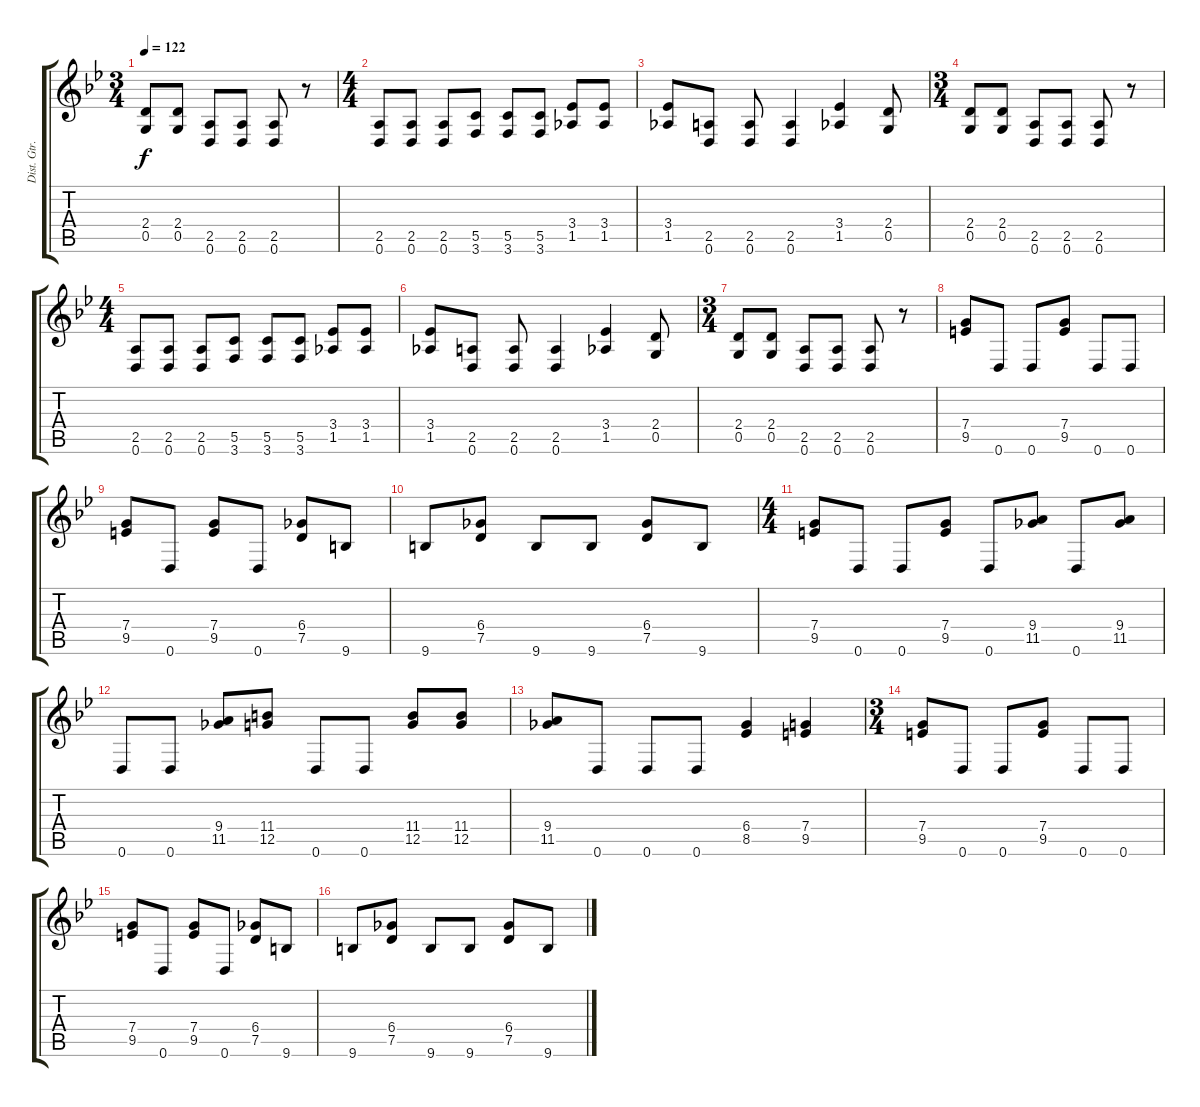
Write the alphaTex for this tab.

\track ("Dist. Gtr.1" "Dist. Gtr.") {instrument distortionguitar}
\staff {score tabs}
\tuning (D4 A3 F3 C3 G2 D2) {hide}
\ts (3 4)
\tempo 122
\clef g2
\ks bb
(2.4 0.5).8{dy f} (2.4 0.5).8 (2.5 0.6).8 (2.5 0.6).8 (2.5 0.6).8 r.8 |
\ts (4 4)
(2.5 0.6).8 (2.5 0.6).8 (2.5 0.6).8 (5.5 3.6).8 (5.5 3.6).8 (5.5 3.6).8 (3.4 1.5).8 (3.4 1.5).8 |
(3.4 1.5).8 (2.5 0.6).8 (2.5 0.6).8 (2.5 0.6).4 (3.4 1.5).4 (2.4 0.5).8 |
\ts (3 4)
(2.4 0.5).8 (2.4 0.5).8 (2.5 0.6).8 (2.5 0.6).8 (2.5 0.6).8 r.8 |
\ts (4 4)
(2.5 0.6).8 (2.5 0.6).8 (2.5 0.6).8 (5.5 3.6).8 (5.5 3.6).8 (5.5 3.6).8 (3.4 1.5).8 (3.4 1.5).8 |
(3.4 1.5).8 (2.5 0.6).8 (2.5 0.6).8 (2.5 0.6).4 (3.4 1.5).4 (2.4 0.5).8 |
\ts (3 4)
(2.4 0.5).8 (2.4 0.5).8 (2.5 0.6).8 (2.5 0.6).8 (2.5 0.6).8 r.8 |
(7.4 9.5).8 0.6.8 0.6.8 (7.4 9.5).8 0.6.8 0.6.8 |
(7.4 9.5).8 0.6.8 (7.4 9.5).8 0.6.8 (6.4 7.5).8 9.6.8 |
9.6.8 (6.4 7.5).8 9.6.8 9.6.8 (6.4 7.5).8 9.6.8 |
\ts (4 4)
(7.4 9.5).8 0.6.8 0.6.8 (7.4 9.5).8 0.6.8 (9.4 11.5).8 0.6.8 (9.4 11.5).8 |
0.6.8 0.6.8 (9.4 11.5).8 (11.4 12.5).8 0.6.8 0.6.8 (11.4 12.5).8 (11.4 12.5).8 |
(9.4 11.5).8 0.6.8 0.6.8 0.6.8 (6.4 8.5).4 (7.4 9.5).4 |
\ts (3 4)
(7.4 9.5).8 0.6.8 0.6.8 (7.4 9.5).8 0.6.8 0.6.8 |
(7.4 9.5).8 0.6.8 (7.4 9.5).8 0.6.8 (6.4 7.5).8 9.6.8 |
9.6.8 (6.4 7.5).8 9.6.8 9.6.8 (6.4 7.5).8 9.6.8
